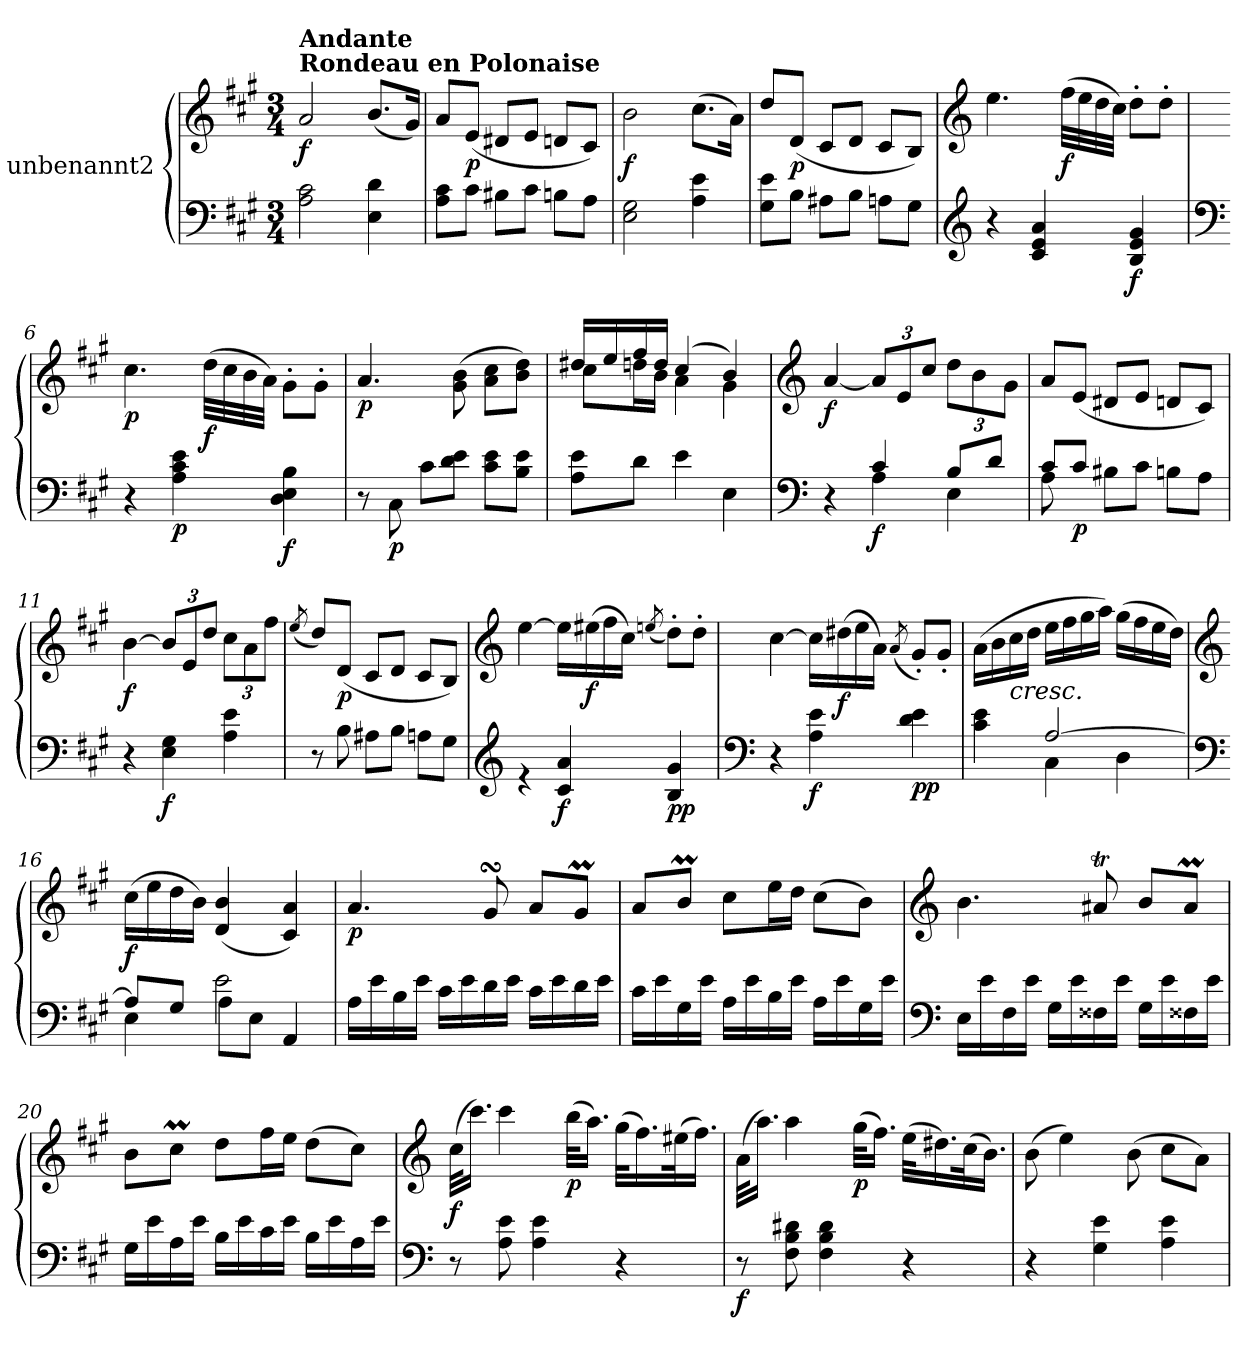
**kern	**kern	**dynam
*part1	*part1	*part1
*staff2	*staff1	*staff1/2
*I"unbenannt2	*	*
*clefF4	*clefG2	*
*k[f#c#g#]	*k[f#c#g#]	*
*M3/4	*M3/4	*
=1	=1	=1
!	!LO:TX:a:B:t=Rondeau en Polonaise	!
!	!LO:TX:a:B:t=Andante	!
!	!	!LO:DY:b
2A\ 2c#\	2a/	f
4E\ 4d\	(8.b/L	.
.	16g#/Jk)	.
=2	=2	=2
8A\ 8c#\L	8a/L	.
!	!	!LO:DY:b
8c#\J	(8e/J	p
8B#X\L	8d#X/L	.
8c#\J	8e/J	.
8Bn\L	8dn/L	.
8A\J	8c#/J)	.
=3	=3	=3
!	!	!LO:DY:b
2E\ 2G#\	2b\	f
4A\ 4e\	(8.cc#\L	.
.	16a\Jk)	.
=4	=4	=4
8G#\ 8e\L	8dd/L	.
!	!	!LO:DY:b
8B\J	(8d/J	p
8A#X\L	8c#/L	.
8B\J	8d/J	.
8An\L	8c#/L	.
8G#\J	8B/J)	.
!!LO:LB:g=z
=5	=5	=5
*clefG2	*clefG2	*
4r	4.ee\	.
4c#/ 4e/ 4a/	.	.
!	!	!LO:DY:b
.	(32ff#\LLL	f
.	32ee\	.
.	32dd\	.
.	32cc#\JJJ)	.
!	!	!LO:DY:b=2
4B/ 4e/ 4g#/	8dd'\L	f
.	8dd'\J	.
=6	=6	=6
*clefF4	*	*
*	*^	*
!	!	!	!LO:DY:b
4r	4.cc#\	2ryy	p
!	!	!	!LO:DY:b=2
4A\ 4c#\ 4e\	.	.	p
!	!	!	!LO:DY:b
.	(32dd\LLL	.	f
.	32cc#\	.	.
.	32b\	.	.
.	32a\JJJ)	.	.
!	!	!	!LO:DY:b=2
4D\ 4E\ 4B\	4ryy	8g#'\L	f
.	.	8g#'\J	.
=7	=7	=7	=7
!	!	!	!LO:DY:b
*	*v	*v	*
8r	4.a/	p
!	!	!LO:DY:b=2
8C#\	.	p
8c#\L	.	.
8d\ 8e\J	(8g#\ 8b\	.
8c#\ 8e\L	8a\ 8cc#\L	.
8B\ 8e\J	8b\ 8dd\J)	.
!!LO:LB:g=z
=8	=8	=8
*	*^	*
8A\ 8e\L	16dd#X/LL	8cc#\L	.
.	16ee/	.	.
8d\J	16ff#/	16ddn\L	.
.	16dd/JJ	16b\JJ	.
4e\	(4cc#/	4a\	.
4E\	4b/)	4g#\	.
*	*v	*v	*
!!LO:LB:g=z
=9	=9	=9
*clefF4	*clefG2	*
*^	*^	*
!	!	!	!	!LO:DY:b
*	*	*v	*v	*
4r	4ryy	[4a/	f
*	*	*Xbrackettup	*
!	!	!	!LO:DY:b=2
4c#/	4A\	12a/L]	f
.	.	12e/	.
.	.	12cc#/J	.
8B/L	4E\	12dd\L	.
.	.	12b\	.
8d/J	.	.	.
.	.	12g#\J	.
=10	=10	=10	=10
8c#/L	8A\	8a/L	.
!	!	!	!LO:DY:b=2
8c#/J	2ryy	(8e/J	p
8B#X\L	.	8d#X/L	.
8c#\J	.	8e/J	.
8Bn\L	.	8dn/L	.
8A\J	8ryy	8c#/J)	.
=11	=11	=11	=11
!	!	!	!LO:DY:b
*v	*v	*	*
4r	[4b\	f
!	!	!LO:DY:b=2
4E\ 4G#\	12b/L]	f
.	12e/	.
.	12dd/J	.
4A\ 4e\	12cc#\L	.
.	12a\	.
.	12ff#\J	.
=12	=12	=12
.	(8qee/	.
8r	8dd/L)	.
!	!	!LO:DY:b
8B\	(8d/J	p
8A#X\L	8c#/L	.
8B\J	8d/J	.
8An\L	8c#/L	.
8G#\J	8B/J)	.
!!LO:LB:g=z
=13	=13	=13
*clefG2	*clefG2	*
*^	*	*
2.ryy	4r	[4ee\	.
!	!	!	!LO:DY:b=2
.	4c#/ 4a/	16ee\LL]	f
!	!	!	!LO:DY:b
.	.	(16ee#X\	f
.	.	16ff#\	.
.	.	16cc#\JJ)	.
.	.	(8qeen/	.
!	!	!	!LO:DY:b=2
!	!	!	!LO:DY:n=1:b
.	4B/ 4g#/	8dd'\L)	p p
.	.	8dd'\J	.
*v	*v	*	*
=14	=14	=14
*clefF4	*	*
4r	[4cc#\	.
!	!	!LO:DY:b=2
4A\ 4e\	16cc#\LL]	f
!	!	!LO:DY:b
.	(16dd#X\	f
.	16ee\	.
.	16a\JJ)	.
.	(8qa/	.
!	!	!LO:DY:b=2
!	!	!LO:DY:n=1:b
4d\ 4e\	8g#'/L)	p p
.	8g#'/J	.
=15	=15	=15
*^	*	*
4c#\ 4e\	4ryy	(16a\LL	.
.	.	16b\	.
!	!	!LO:TX:b:i:t=cresc.	!
.	.	16cc#\	.
.	.	16dd\JJ	.
[2A/	4C#\	16ee\LL	.
.	.	16ff#\	.
.	.	16gg#\	.
.	.	16aa\JJ)	.
.	4D\	(16gg#\LL	.
.	.	16ff#\	.
.	.	16ee\	.
.	.	16dd\JJ)	.
!!LO:PB:g=z
=16	=16	=16	=16
*clefF4	*	*clefG2	*
!	!	!	!LO:DY:b
8A/L]	4E\	(16cc#\LL	f
.	.	16ee\	.
8G#/J	.	16dd\	.
.	.	16b\JJ)	.
2e\	8A\L	(4d/ 4b/	.
.	8E\J	.	.
.	4AA/	4c#/ 4a/)	.
=17	=17	=17	=17
!	!	!	!LO:DY:b
*v	*v	*	*
16A\LL	4.a/	p
16e\	.	.
16B\	.	.
16e\JJ	.	.
16c#\LL	.	.
16e\	.	.
16d\	8g#sSsS/	.
16e\JJ	.	.
16c#\LL	8a/L	.
16e\	.	.
16d\	8g#m/J	.
16e\JJ	.	.
!!LO:LB:g=z
=18	=18	=18
16c#\LL	8a/L	.
16e\	.	.
16G#\	8bM/J	.
16e\JJ	.	.
16A\LL	8cc#\L	.
16e\	.	.
16B\	16ee\L	.
16e\JJ	16dd\JJ	.
16A\LL	(8cc#\L	.
16e\	.	.
16G#\	8b\J)	.
16e\JJ	.	.
!!LO:LB:g=z
=19	=19	=19
*clefF4	*clefG2	*
16E\LL	4.b\	.
16e\	.	.
16F#\	.	.
16e\JJ	.	.
16G#\LL	.	.
16e\	.	.
16F##X\	8a#Xt/	.
16e\JJ	.	.
16G#\LL	8b/L	.
16e\	.	.
16F##X\	8a#m/J	.
16e\JJ	.	.
=20	=20	=20
16G#\LL	8b\L	.
16e\	.	.
16A\	8cc#m\J	.
16e\JJ	.	.
16B\LL	8dd\L	.
16e\	.	.
16c#\	16ff#\L	.
16e\JJ	16ee\JJ	.
16B\LL	(8dd\L	.
16e\	.	.
16A\	8cc#\J)	.
16e\JJ	.	.
!!LO:LB:g=z
=21	=21	=21
*clefF4	*clefG2	*
!	!	!LO:DY:b
8r	(32cc#\KLL	f
.	16.ccc#\JJ)	.
8A\ 8e\	4ccc#\	.
4A\ 4e\	.	.
!	!	!LO:DY:b
.	(32bb\KLL	p
.	16.aa\JJ)	.
4r	(32gg#\KLL	.
.	16.ff#\)	.
.	(32ee#X\K	.
.	16.ff#\JJ)	.
=22	=22	=22
!	!	!LO:DY:b=2
8r	(32a\KLL	f
.	16.aa\JJ)	.
8F#\ 8B\ 8d#X\	4aa\	.
4F#\ 4B\ 4d#\	.	.
!	!	!LO:DY:b
.	(32gg#\KLL	p
.	16.ff#\JJ)	.
4r	(32ee\KLL	.
.	16.dd#X\)	.
.	(32cc#\K	.
.	16.b\JJ)	.
=23	=23	=23
4r	(8b\	.
.	4ee\)	.
4G#\ 4e\	.	.
.	(8b\	.
4A\ 4e\	8cc#\L	.
.	8a\J)	.
=	=	=
*-	*-	*-
